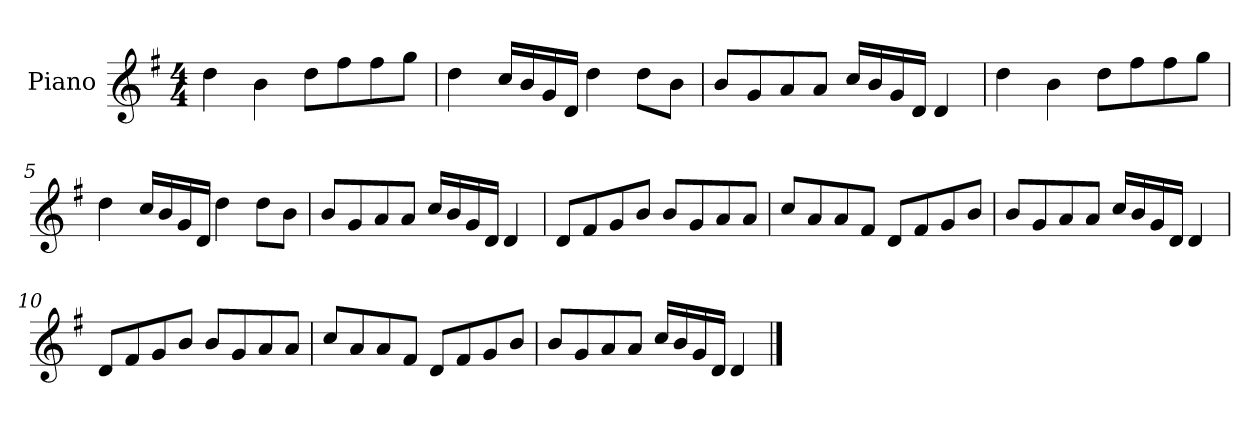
**kern
*part1
*staff1
*I"Piano
*I'P-no
*clefG2
*k[f#]
*M4/4
*MM90
=1
4dd\
4b\
8dd\L
8ff#\
8ff#\
8gg\J
=2
4dd\
16cc/LL
16b/
16g/
16d/JJ
4dd\
8dd\L
8b\J
=3
8b/L
8g/
8a/
8a/J
16cc/LL
16b/
16g/
16d/JJ
4d/
=4
4dd\
4b\
8dd\L
8ff#\
8ff#\
8gg\J
=5
4dd\
16cc/LL
16b/
16g/
16d/JJ
4dd\
8dd\L
8b\J
!!LO:LB:g=z
=6
8b/L
8g/
8a/
8a/J
16cc/LL
16b/
16g/
16d/JJ
4d/
=7
8d/L
8f#/
8g/
8b/J
8b/L
8g/
8a/
8a/J
=8
8cc/L
8a/
8a/
8f#/J
8d/L
8f#/
8g/
8b/J
=9
8b/L
8g/
8a/
8a/J
16cc/LL
16b/
16g/
16d/JJ
4d/
=10
8d/L
8f#/
8g/
8b/J
8b/L
8g/
8a/
8a/J
!!LO:LB:g=z
=11
8cc/L
8a/
8a/
8f#/J
8d/L
8f#/
8g/
8b/J
=12
8b/L
8g/
8a/
8a/J
16cc/LL
16b/
16g/
16d/JJ
4d/
==
*-
